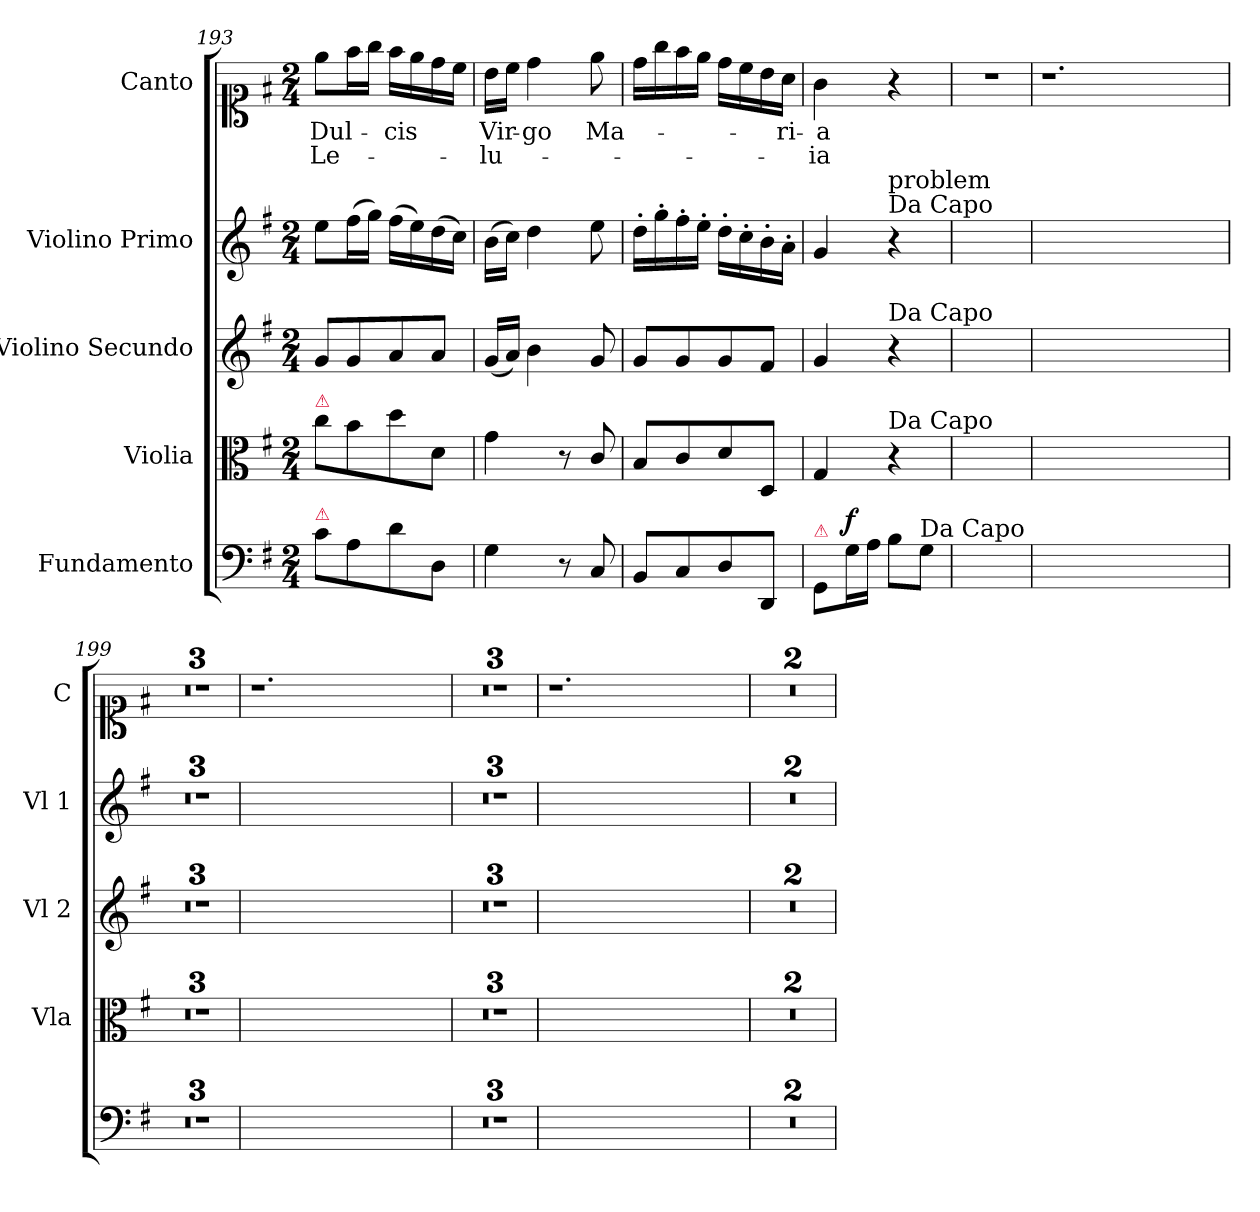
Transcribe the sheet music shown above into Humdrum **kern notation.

**kern	**dynam	**kern	**kern	**kern	**kern	**text	**text
*part5	*part5	*part4	*part3	*part2	*part1	*part1	*part1
*staff5	*staff5	*staff4	*staff3	*staff2	*staff1	*staff1	*staff1
*I"Fundamento	*	*I"Violia	*I"Violino Secundo	*I"Violino Primo	*I"Canto	*	*
*	*	*I'Vla	*I'Vl 2	*I'Vl 1	*I'C	*	*
*clefF4	*	*clefC3	*clefG2	*clefG2	*clefC1	*	*
*k[f#]	*	*k[f#]	*k[f#]	*k[f#]	*k[f#]	*	*
*M2/4	*	*M2/4	*M2/4	*M2/4	*M2/4	*	*
=193	=193	=193	=193	=193	=193	=193	=193
!	!	!LO:TX:a:color=crimson:t=⚠	!	!	!	!	!
!LO:TX:a:color=crimson:t=⚠	!	!	!	!	!	!	!
8c\L	.	8cc\L	8g/L	8ee\L	8ee\L	Dul-	-Le-
8A\	.	8b\	8g/	(16ff#\L	16ff#\L	.	.
.	.	.	.	16gg\JJ)	16gg\JJ	.	.
8d\	.	8dd\	8a/	(16ff#\LL	16ff#\LL	-cis	.
.	.	.	.	16ee\)	16ee\	.	.
8D/J	.	8d/J	8a/J	(16dd\	16dd\	.	.
.	.	.	.	16cc\JJ)	16cc\JJ	.	.
=194	=194	=194	=194	=194	=194	=194	=194
4G\	.	4g\	(16g/LL	(16b\LL	16b\LL	Vir-	-lu-
.	.	.	16a/JJ)	16cc\JJ)	16cc\JJ	.	.
.	.	.	4b\	4dd\	4dd\	-go	.
8r	.	8r	.	.	.	.	.
8C/	.	8c/	8g/	8ee\	8ee\	Ma-	.
=195	=195	=195	=195	=195	=195	=195	=195
8BB/L	.	8B/L	8g/L	16dd'\LL	16dd\LL	.	.
.	.	.	.	16gg'\	16gg\	.	.
8C/	.	8c/	8g/	16ff#'\	16ff#\	.	.
.	.	.	.	16ee'\JJ	16ee\JJ	.	.
8D/	.	8d/	8g/	16dd'\LL	16dd\LL	.	.
.	.	.	.	16cc'\	16cc\	.	.
8DD/J	.	8D/J	8f#/J	16b'\	16b\	.	.
.	.	.	.	16a'\JJ	16a\JJ	-ri-	.
=196	=196	=196	=196	=196	=196	=196	=196
!LO:TX:a:color=crimson:t=⚠	!	!	!	!	!	!	!
8GG/L	.	4G/	4g/	4g/	4g\	-a	-ia
!	!LO:DY:a	!	!	!	!	!	!
16G\L	f	.	.	.	.	.	.
16A\JJ	.	.	.	.	.	.	.
!	!	!	!	!LO:TX:a:t=Da Capo	!	!	!
!	!	!	!	!LO:TX:a:t=problem	!	!	!
!	!	!	!LO:TX:a:t=Da Capo	!	!	!	!
!	!	!LO:TX:a:t=Da Capo	!	!	!	!	!
8B\L	.	4r	4r	4r	4r	.	.
!LO:TX:a:t=Da Capo	!	!	!	!	!	!	!
8G\J	.	.	.	.	.	.	.
=197	=197	=197	=197	=197	=197	=197	=197
2ryy	.	2ryy	2ryy	2ryy	2r	.	.
=198	=198	=198	=198	=198	=198	=198	=198
2ryy	.	2ryy	2ryy	2ryy	1.r	.	.
1ryy	.	1ryy	1ryy	1ryy	.	.	.
=199	=199	=199	=199	=199	=199	=199	=199
2ryy	.	2ryy	2ryy	2ryy	2ryy	.	.
=200	=200	=200	=200	=200	=200	=200	=200
2ryy	.	2ryy	2ryy	2ryy	2ryy	.	.
=201	=201	=201	=201	=201	=201	=201	=201
2ryy	.	2ryy	2ryy	2ryy	2r	.	.
=202	=202	=202	=202	=202	=202	=202	=202
2ryy	.	2ryy	2ryy	2ryy	1.r	.	.
1ryy	.	1ryy	1ryy	1ryy	.	.	.
=203	=203	=203	=203	=203	=203	=203	=203
2ryy	.	2ryy	2ryy	2ryy	2ryy	.	.
=204	=204	=204	=204	=204	=204	=204	=204
2ryy	.	2ryy	2ryy	2ryy	2ryy	.	.
=205	=205	=205	=205	=205	=205	=205	=205
2ryy	.	2ryy	2ryy	2ryy	2r	.	.
=206	=206	=206	=206	=206	=206	=206	=206
2ryy	.	2ryy	2ryy	2ryy	1.r	.	.
1ryy	.	1ryy	1ryy	1ryy	.	.	.
=207	=207	=207	=207	=207	=207	=207	=207
2ryy	.	2ryy	2ryy	2ryy	2ryy	.	.
=208	=208	=208	=208	=208	=208	=208	=208
2ryy	.	2ryy	2ryy	2ryy	2ryy	.	.
=	=	=	=	=	=	=	=
*-	*-	*-	*-	*-	*-	*-	*-
